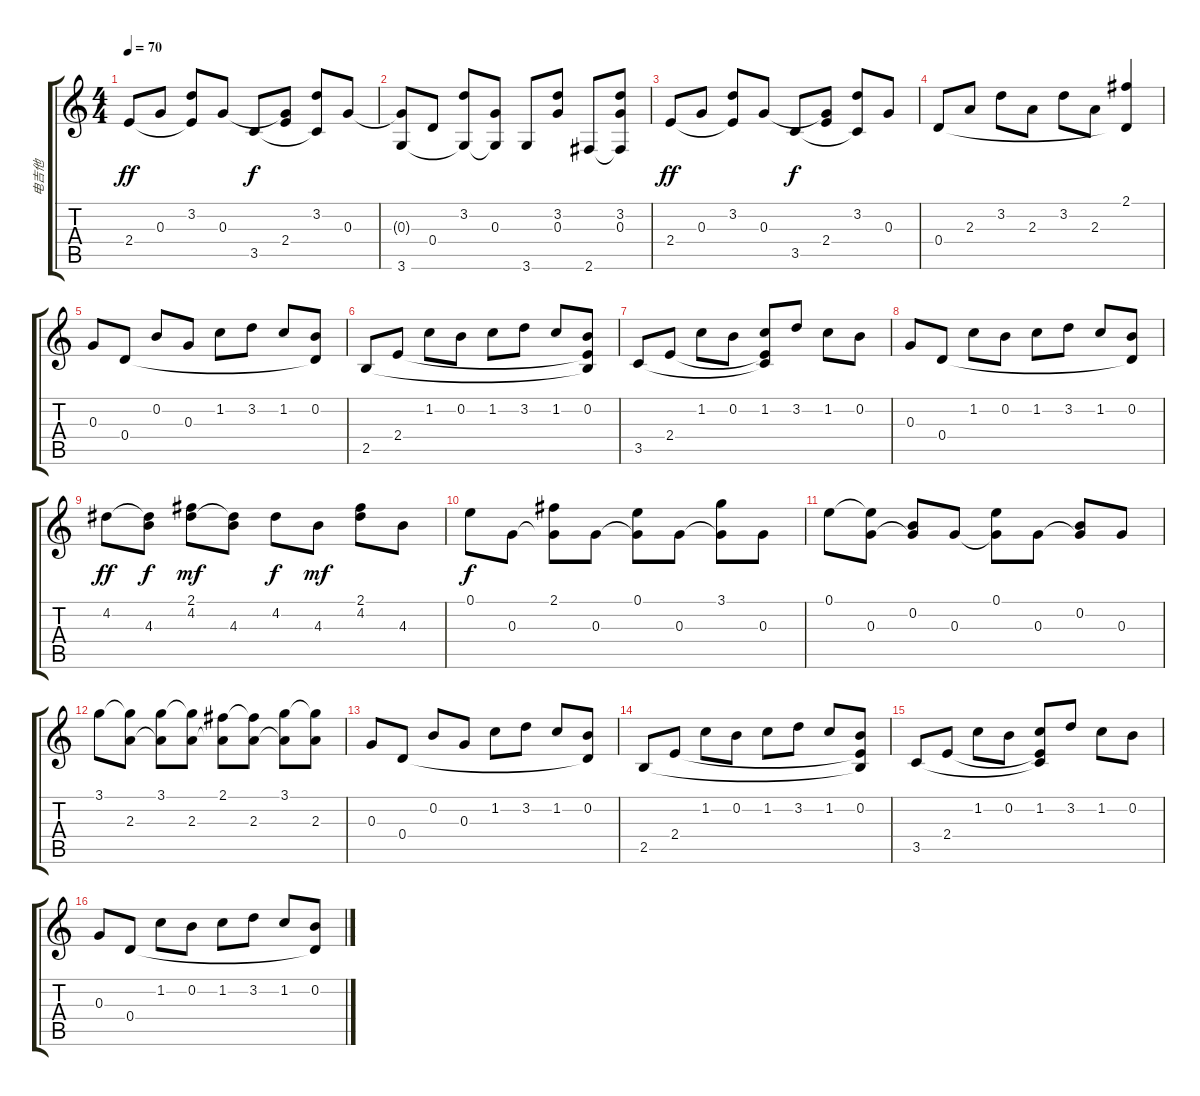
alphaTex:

\track ("电吉他" "电吉他") {instrument distortionguitar}
\staff {score tabs}
\tuning (E4 B3 G3 D3 A2 E2) {hide}
\ts (4 4)
\tempo 70
\clef g2
\ks c
2.4.8{dy ff} 0.3.8 (3.2 2.4{t}).8 0.3.8 3.5.8{dy f} (0.3{t} 2.4).8 (3.2 3.5{t}).8 0.3.8 |
(0.3{t} 3.6).8 0.4.8 (3.2 3.6{t}).8 (0.3 3.6{t}).8 3.6.8 (3.2 0.3).8 2.6.8 (3.2 0.3 2.6{t}).8 |
2.4.8{dy ff} 0.3.8 (3.2 2.4{t}).8 0.3.8 3.5.8{dy f} (0.3{t} 2.4).8 (3.2 3.5{t}).8 0.3.8 |
0.4.8 2.3.8 3.2.8 2.3.8 3.2.8 2.3.8 (2.1 0.4{t}).4 |
0.3.8 0.4.8 0.2.8 0.3.8 1.2.8 3.2.8 1.2.8 (0.2 0.4{t}).8 |
2.5.8 2.4.8 1.2.8 0.2.8 1.2.8 3.2.8 1.2.8 (0.2 2.4{t} 2.5{t}).8 |
3.5.8 2.4.8 1.2.8 0.2.8 (1.2 2.4{t} 3.5{t}).8 3.2.8 1.2.8 0.2.8 |
0.3.8 0.4.8 1.2.8 0.2.8 1.2.8 3.2.8 1.2.8 (0.2 0.4{t}).8 |
4.2.8{dy ff} (4.2{t} 4.3).8{dy f} (2.1 4.2).8{dy mf} (4.2{t} 4.3).8 4.2.8{dy f} 4.3.8{dy mf} (2.1 4.2).8{txt ""} 4.3.8 |
0.1.8{dy f} 0.3.8 (2.1 0.3{t}).8 0.3.8 (0.1 0.3{t}).8 0.3.8 (3.1 0.3{t}).8 0.3.8 |
0.1.8 (0.1{t} 0.3).8 (0.2 0.3{t}).8 0.3.8 (0.1 0.3{t}).8 0.3.8 (0.2 0.3{t}).8 0.3.8 |
3.1.8 (3.1{t} 2.3).8 (3.1 2.3{t}).8 (3.1{t} 2.3).8 (2.1 2.3{t}).8 (2.1{t} 2.3).8 (3.1 2.3{t}).8 (3.1{t} 2.3).8 |
0.3.8 0.4.8 0.2.8 0.3.8 1.2.8 3.2.8 1.2.8 (0.2 0.4{t}).8 |
2.5.8 2.4.8 1.2.8 0.2.8 1.2.8 3.2.8 1.2.8 (0.2 2.4{t} 2.5{t}).8 |
3.5.8 2.4.8 1.2.8 0.2.8 (1.2 2.4{t} 3.5{t}).8 3.2.8 1.2.8 0.2.8 |
0.3.8 0.4.8 1.2.8 0.2.8 1.2.8 3.2.8 1.2.8 (0.2 0.4{t}).8
